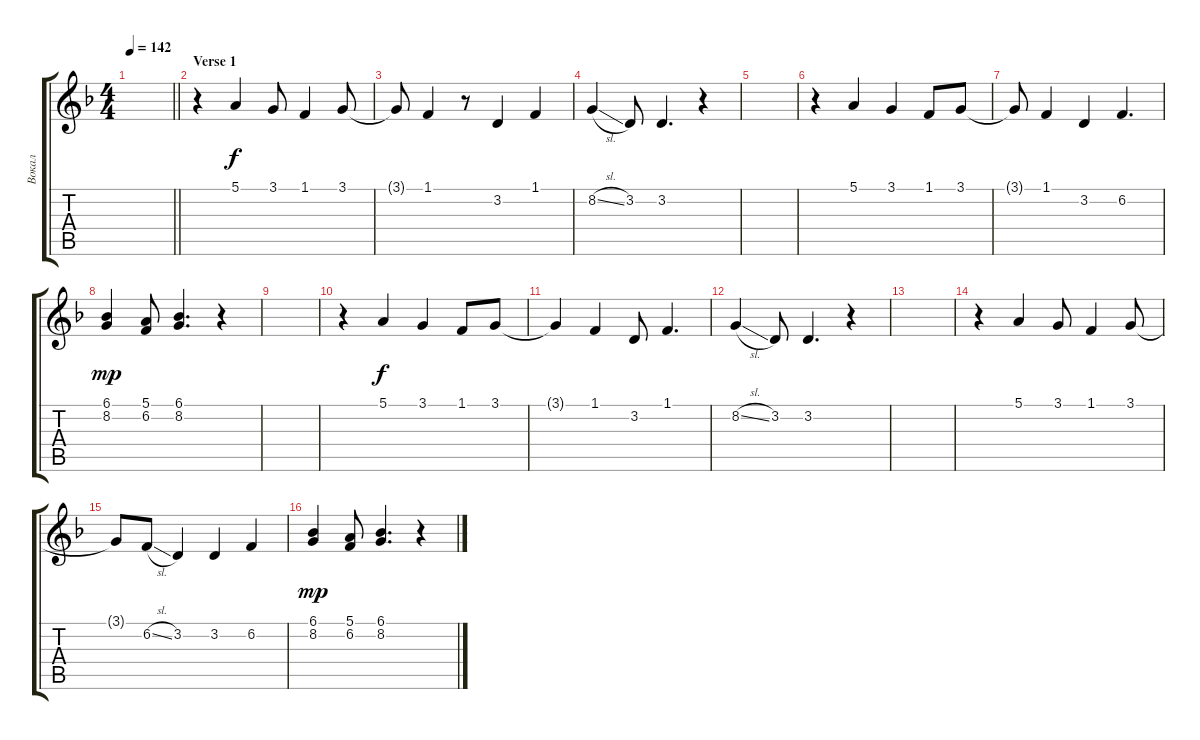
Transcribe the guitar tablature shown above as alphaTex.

\track ("Вокал" "Вокал") {instrument trumpet}
\staff {score tabs}
\tuning (E4 B3 G3 D3 A2 E2) {hide}
\ts (4 4)
\tempo 142
\clef g2
\barLineRight lightlight
\ks dminor
|
\section ("" "Verse 1")
r.4 5.1.4 3.1.8 1.1.4 3.1.8 |
3.1{t}.8 1.1.4 r.8 3.2.4 1.1.4 |
8.2{sl}.4 3.2.8 3.2.4{d} r.4 |
|
r.4 5.1.4 3.1.4 1.1.8 3.1.8 |
3.1{t}.8 1.1.4 3.2.4 6.2.4{d} |
(6.1 8.2).4{dy mp} (5.1 6.2).8 (6.1 8.2).4{d} r.4 |
|
r.4 5.1.4{dy f} 3.1.4 1.1.8 3.1.8 |
3.1{t}.4 1.1.4 3.2.8 1.1.4{d} |
8.2{sl}.4 3.2.8 3.2.4{d} r.4 |
|
r.4 5.1.4 3.1.8 1.1.4 3.1.8 |
3.1{t}.8 6.2{sl}.8 3.2.4 3.2.4 6.2.4 |
(6.1 8.2).4{dy mp} (5.1 6.2).8 (6.1 8.2).4{d} r.4
